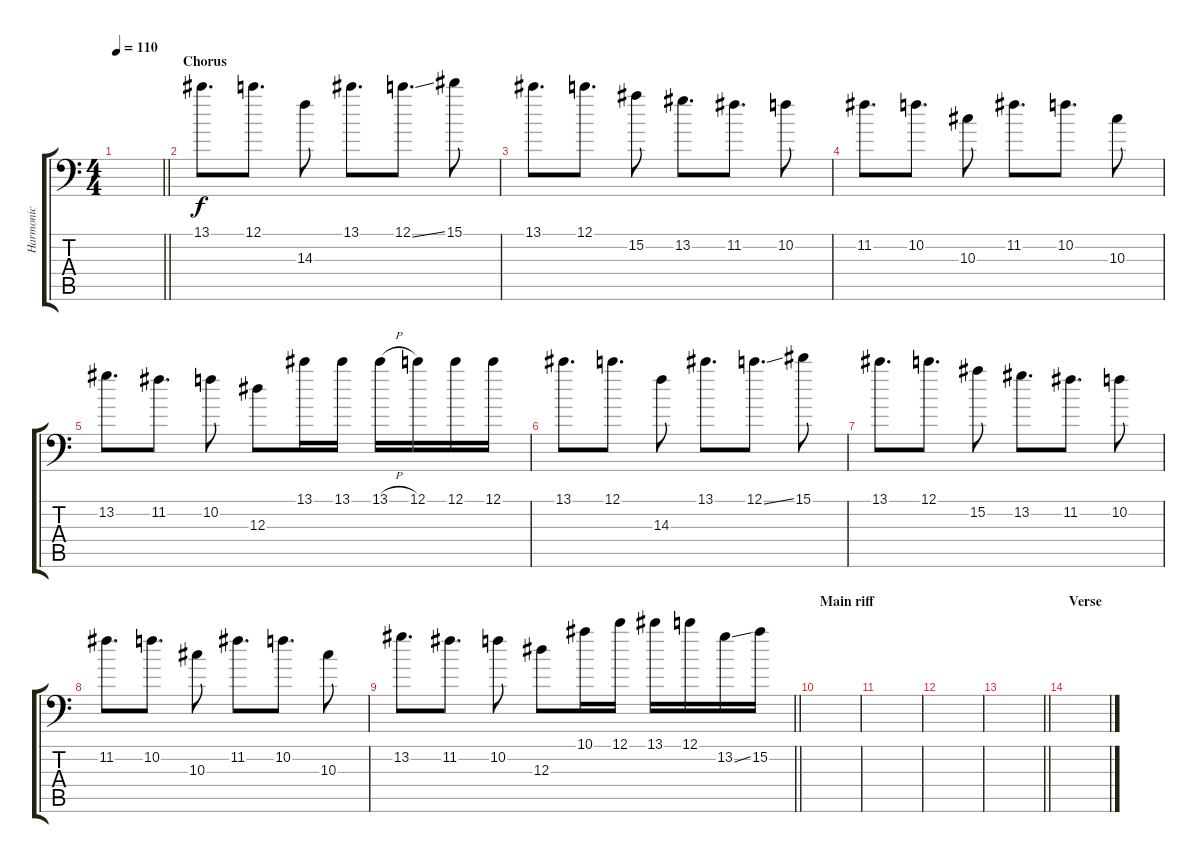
\track ("Harmonic" "Harmonic") {instrument distortionguitar}
\staff {score tabs}
\tuning (C4 G3 Eb3 Bb2 F2 Bb1) {hide}
\ts (4 4)
\tempo 110
\clef f4
\barLineRight lightlight
\ks c
|
\section ("" "Chorus")
13.1.8{d} 12.1.8{d} 14.3.8 13.1.8{d} 12.1{ss}.8{d} 15.1.8 |
13.1.8{d} 12.1.8{d} 15.2.8 13.2.8{d} 11.2.8{d} 10.2.8 |
11.2.8{d} 10.2.8{d} 10.3.8 11.2.8{d} 10.2.8{d} 10.3.8 |
13.2.8{d} 11.2.8{d} 10.2.8 12.3.8 13.1.16 13.1.16 13.1{h}.16 12.1.16 12.1.16 12.1.16 |
13.1.8{d} 12.1.8{d} 14.3.8 13.1.8{d} 12.1{ss}.8{d} 15.1.8 |
13.1.8{d} 12.1.8{d} 15.2.8 13.2.8{d} 11.2.8{d} 10.2.8 |
11.2.8{d} 10.2.8{d} 10.3.8 11.2.8{d} 10.2.8{d} 10.3.8 |
\barLineRight lightlight
13.2.8{d} 11.2.8{d} 10.2.8 12.3.8 10.1.16 12.1.16 13.1.16 12.1.16 13.2{ss}.16 15.2.16 |
\section ("" "Main riff")
|
|
|
\barLineRight lightlight
|
\section ("" "Verse")
